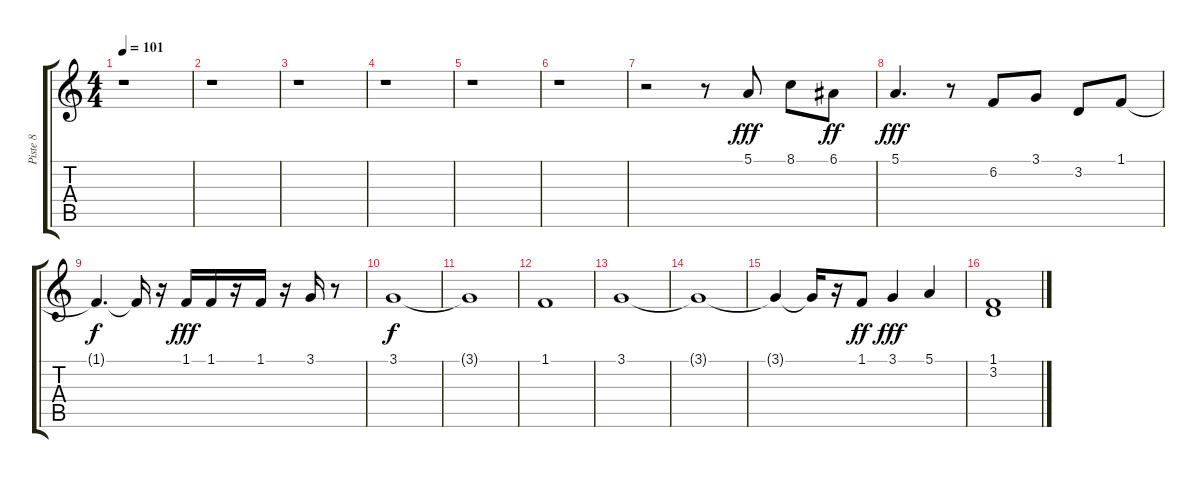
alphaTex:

\track ("Piste 8" "Piste 8") {instrument frenchhorn}
\staff {score tabs}
\tuning (E4 B3 G3 D3 A2 E2) {hide}
\ts (4 4)
\tempo 101
\clef g2
\ks c
r.1{dy fff} |
r.1 |
r.1 |
r.1 |
r.1 |
r.1 |
r.2 r.8 5.1.8 8.1.8 6.1.8{dy ff} |
5.1.4{d dy fff} r.8 6.2.8 3.1.8 3.2.8 1.1.8 |
1.1{t}.4{d dy f} 1.1{t}.16 r.16 1.1.16{dy fff} 1.1.16 r.16 1.1.16 r.16 3.1.16 r.8 |
3.1.1{dy f} |
3.1{t}.1 |
1.1.1 |
3.1.1 |
3.1{t}.1 |
3.1{t}.4 3.1{t}.16 r.16 1.1.8{dy ff} 3.1.4{dy fff} 5.1.4 |
(1.1 3.2).1
